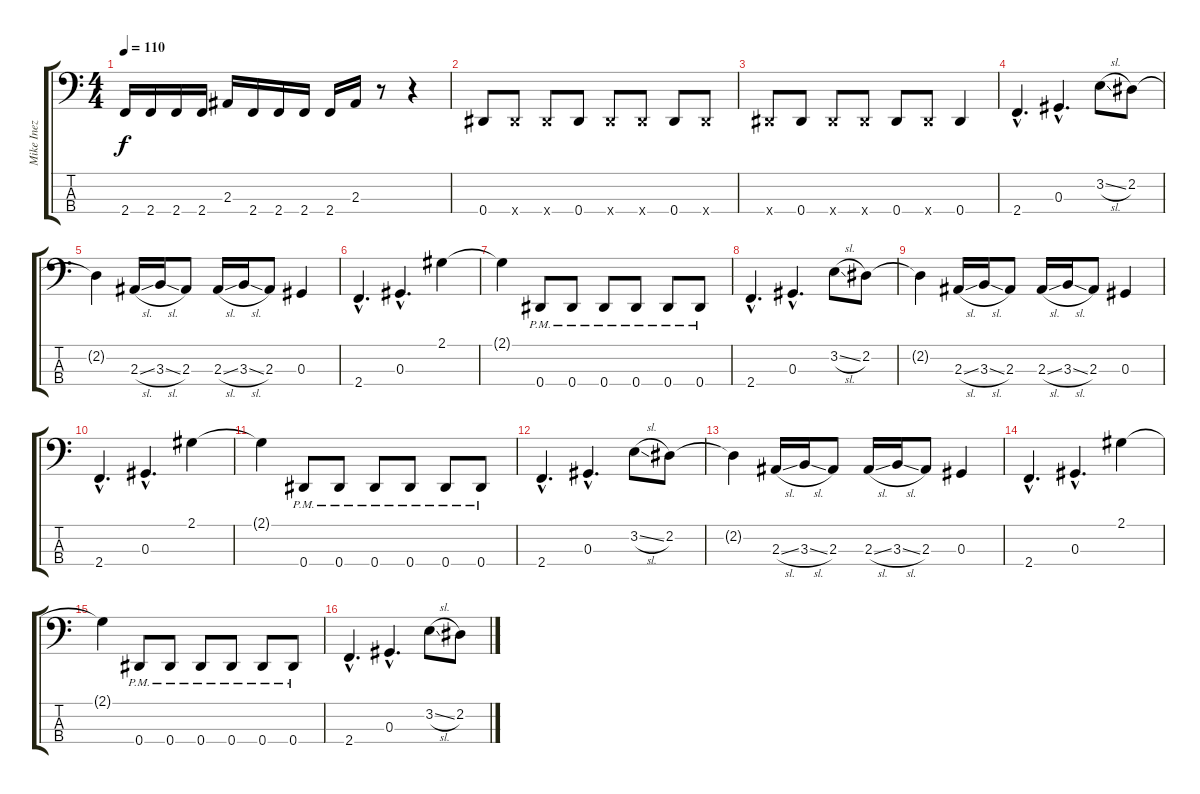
\track ("Mike Inez" "Mike Inez") {instrument electricbasspick}
\staff {score tabs}
\tuning (Gb2 Db2 Ab1 Eb1) {hide}
\ts (4 4)
\tempo 110
\clef f4
\ks c
2.4.16{dy f} 2.4.16 2.4.16 2.4.16 2.3.16 2.4.16 2.4.16 2.4.16 2.4.16 2.3.16 r.8 r.4 |
0.4.8 0.4{x}.8 0.4{x}.8 0.4.8 0.4{x}.8 0.4{x}.8 0.4.8 0.4{x}.8 |
0.4{x}.8 0.4.8 0.4{x}.8 0.4{x}.8 0.4.8 0.4{x}.8 0.4.4 |
2.4{hac}.4{d} 0.3{hac}.4{d} 3.2{sl}.8 2.2.8 |
2.2{t}.4 2.3{sl}.16 3.3{sl}.16 2.3.8 2.3{sl}.16 3.3{sl}.16 2.3.8 0.3.4 |
2.4{hac}.4{d} 0.3{hac}.4{d} 2.1.4 |
2.1{t}.4 0.4{pm}.8 0.4{pm}.8 0.4{pm}.8 0.4{pm}.8 0.4{pm}.8 0.4{pm}.8 |
2.4{hac}.4{d} 0.3{hac}.4{d} 3.2{sl}.8 2.2.8 |
2.2{t}.4 2.3{sl}.16 3.3{sl}.16 2.3.8 2.3{sl}.16 3.3{sl}.16 2.3.8 0.3.4 |
2.4{hac}.4{d} 0.3{hac}.4{d} 2.1.4 |
2.1{t}.4 0.4{pm}.8 0.4{pm}.8 0.4{pm}.8 0.4{pm}.8 0.4{pm}.8 0.4{pm}.8 |
2.4{hac}.4{d} 0.3{hac}.4{d} 3.2{sl}.8 2.2.8 |
2.2{t}.4 2.3{sl}.16 3.3{sl}.16 2.3.8 2.3{sl}.16 3.3{sl}.16 2.3.8 0.3.4 |
2.4{hac}.4{d} 0.3{hac}.4{d} 2.1.4 |
2.1{t}.4 0.4{pm}.8 0.4{pm}.8 0.4{pm}.8 0.4{pm}.8 0.4{pm}.8 0.4{pm}.8 |
2.4{hac}.4{d} 0.3{hac}.4{d} 3.2{sl}.8 2.2.8
